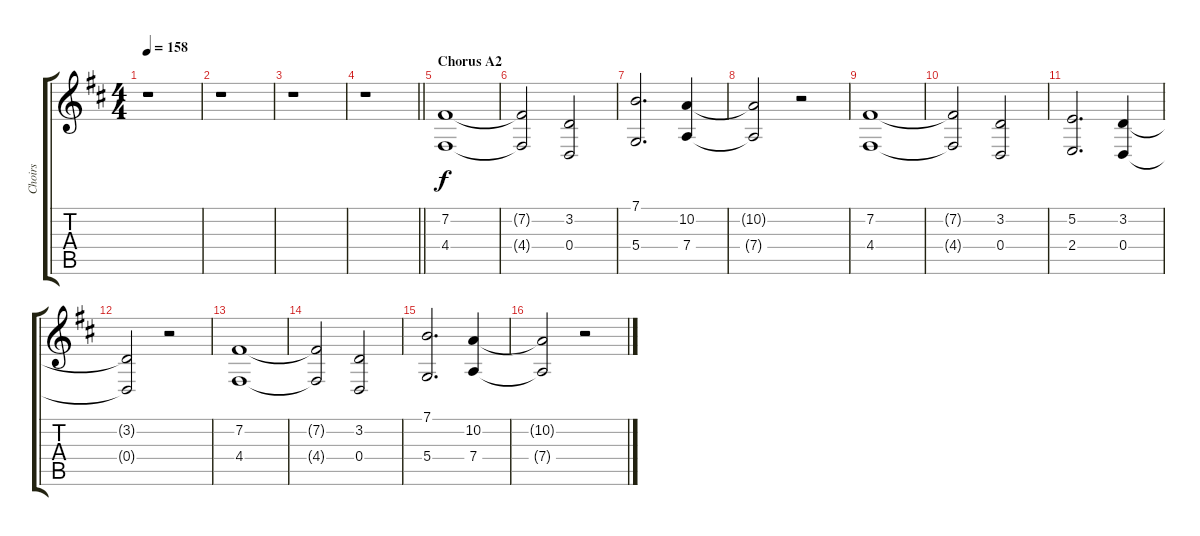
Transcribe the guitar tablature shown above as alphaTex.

\track ("Choirs" "Choirs") {instrument choiraahs}
\staff {score tabs}
\tuning (E4 B3 G3 D3 A2 E2) {hide}
\ts (4 4)
\tempo 158
\clef g2
\ks d
r.1{dy f} |
r.1 |
r.1 |
\barLineRight lightlight
r.1 |
\section ("" "Chorus A2")
(7.2 4.4).1{volume 1} |
(7.2{t} 4.4{t}).2 (3.2 0.4).2 |
(7.1 5.4).2{d} (10.2 7.4).4 |
(10.2{t} 7.4{t}).2 r.2 |
(7.2 4.4).1 |
(7.2{t} 4.4{t}).2 (3.2 0.4).2 |
(5.2 2.4).2{d} (3.2 0.4).4 |
(3.2{t} 0.4{t}).2 r.2 |
(7.2 4.4).1 |
(7.2{t} 4.4{t}).2 (3.2 0.4).2 |
(7.1 5.4).2{d} (10.2 7.4).4 |
(10.2{t} 7.4{t}).2 r.2
